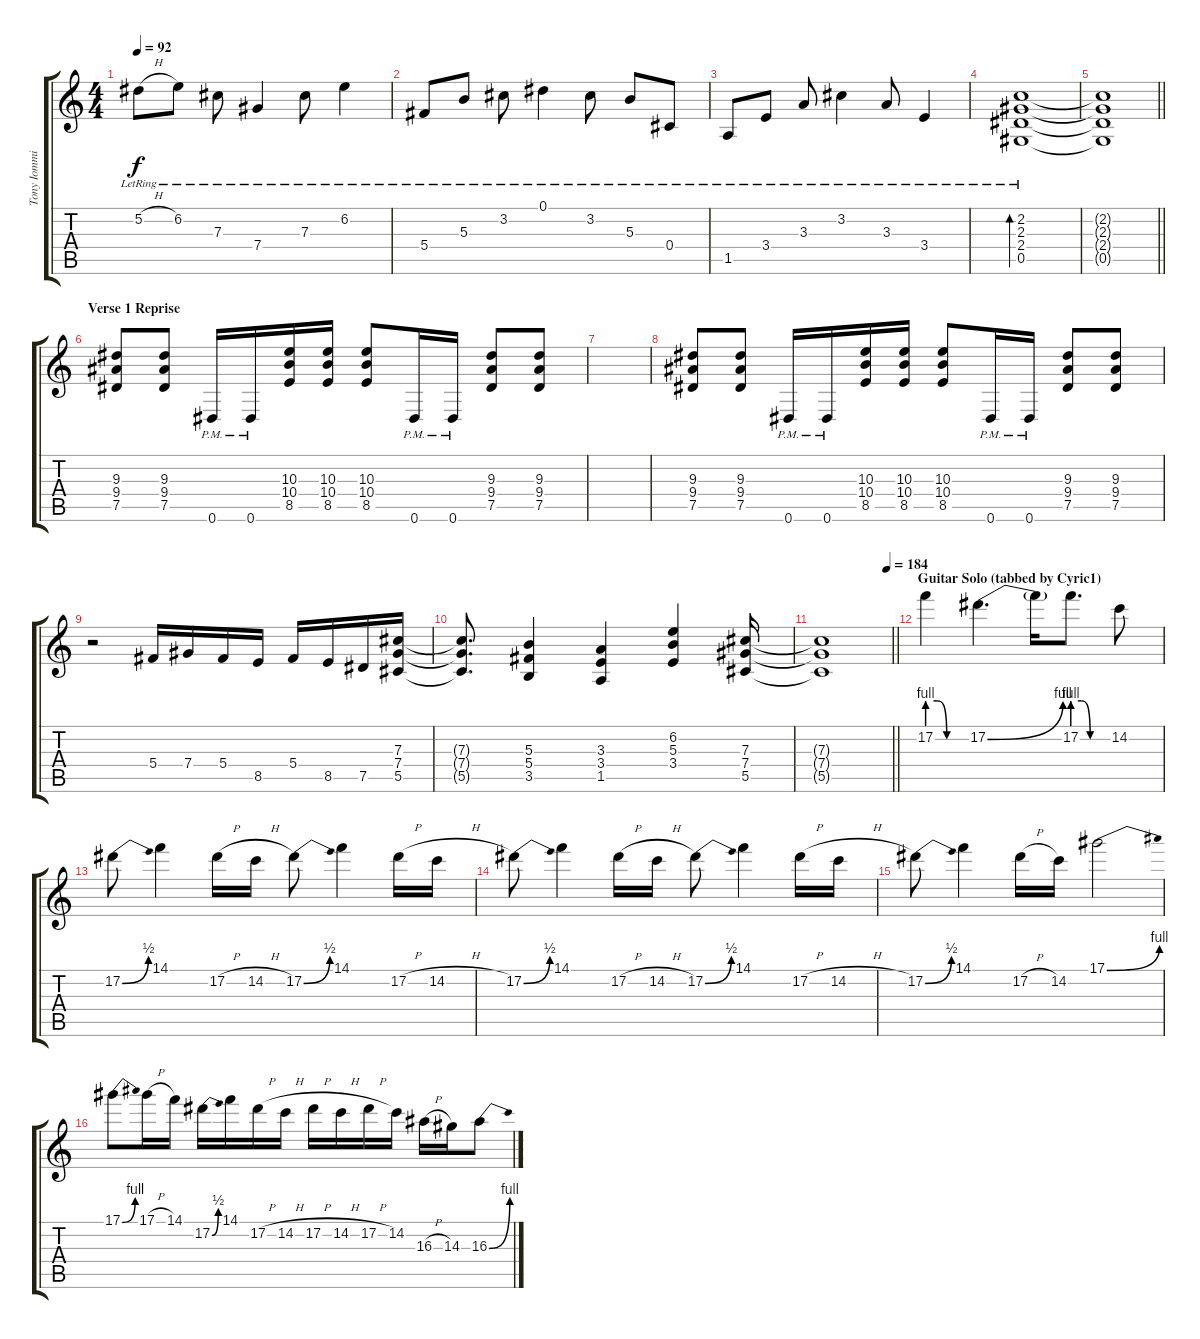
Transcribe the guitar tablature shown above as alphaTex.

\track ("Tony Iommi" "Tony Iommi") {instrument overdrivenguitar}
\staff {score tabs}
\tuning (Eb4 Bb3 Gb3 Db3 Ab2 Eb2) {hide}
\ts (4 4)
\tempo 92
\clef g2
\ks c
5.2{h lr}.8{dy f} 6.2{lr}.8 7.3{lr}.8 7.4{lr}.4 7.3{lr}.8 6.2{lr}.4 |
5.4{lr}.8 5.3{lr}.8 3.2{lr}.8 0.1{lr}.4 3.2{lr}.8 5.3{lr}.8 0.4{lr}.8 |
1.5{lr}.8 3.4{lr}.8 3.3{lr}.8 3.2{lr}.4 3.3{lr}.8 3.4{lr}.4 |
(2.2 2.3{lr} 2.4{lr} 0.5{lr}).1{bd 120} |
\barLineRight lightlight
(2.2{t} 2.3{t} 2.4{t} 0.5{t}).1 |
\section ("" "Verse 1 Reprise")
(9.3 9.4 7.5).8{volume 16 instrument overdrivenguitar} (9.3 9.4 7.5).8 0.6{pm}.16 0.6{pm}.16 (10.3 10.4 8.5).16 (10.3 10.4 8.5).16 (10.3 10.4 8.5).8 0.6{pm}.16 0.6{pm}.16 (9.3 9.4 7.5).8 (9.3 9.4 7.5).8 |
|
(9.3 9.4 7.5).8 (9.3 9.4 7.5).8 0.6{pm}.16 0.6{pm}.16 (10.3 10.4 8.5).16 (10.3 10.4 8.5).16 (10.3 10.4 8.5).8 0.6{pm}.16 0.6{pm}.16 (9.3 9.4 7.5).8 (9.3 9.4 7.5).8 |
r.2 5.4.16 7.4.16 5.4.16 8.5.16 5.4.16 8.5.16 7.5.16 (7.3 7.4 5.5).16 |
(7.3{t} 7.4{t} 5.5{t}).8{d} (5.3 5.4 3.5).4 (3.3 3.4 1.5).4 (6.2 5.3 3.4).4 (7.3 7.4 5.5).16 |
\tempo (184 0.9375)
\barLineRight lightlight
(7.3{t} 7.4{t} 5.5{t}).1 |
\section ("" "Guitar Solo (tabbed by Cyric1)")
17.2{be (custom 0 4 15 4 30 0 60 0)}.4{volume 16 instrument overdrivenguitar} 17.2{be (bend 0 0 60 4)}.4{d} 17.2{t}.16 17.2{be (custom 0 4 15 4 30 0 60 0)}.8{d} 14.2.8 |
17.2{be (bend 0 0 60 2)}.8 14.1.4 17.2{h}.16 14.2{h}.16 17.2{be (bend 0 0 60 2)}.8 14.1.4 17.2{h}.16 14.2{h}.16 |
17.2{be (bend 0 0 60 2)}.8 14.1.4 17.2{h}.16 14.2{h}.16 17.2{be (bend 0 0 60 2)}.8 14.1.4 17.2{h}.16 14.2{h}.16 |
17.2{be (bend 0 0 60 2)}.8 14.1.4 17.2{h}.16 14.2.16 17.1{be (bend 0 0 60 4)}.2 |
17.1{be (bend 0 0 60 4)}.8 17.1{h}.16 14.1.16 17.2{be (bend 0 0 60 2)}.16 14.1.16 17.2{h}.16 14.2{h}.16 17.2{h}.16 14.2{h}.16 17.2{h}.16 14.2.16 16.3{h}.16 14.3.16 16.3{be (bend 0 0 60 4)}.8
